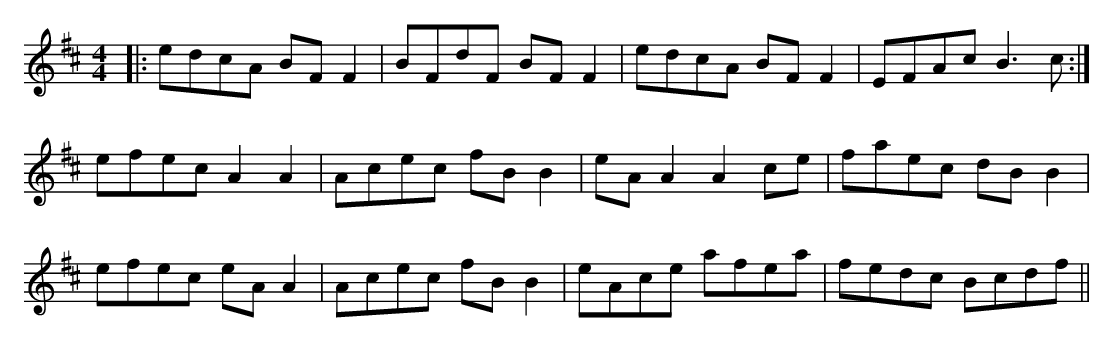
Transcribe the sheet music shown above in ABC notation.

X:1
M:4/4
K:Bmin
|:edcA BFF2|BFdF BFF2|edcA BFF2|EFAc B3c:|
efec A2A2|Acec fBB2|eAA2 A2ce|faec dBB2|
efec eAA2|Acec fBB2|eAce afea|fedc Bcdf||
